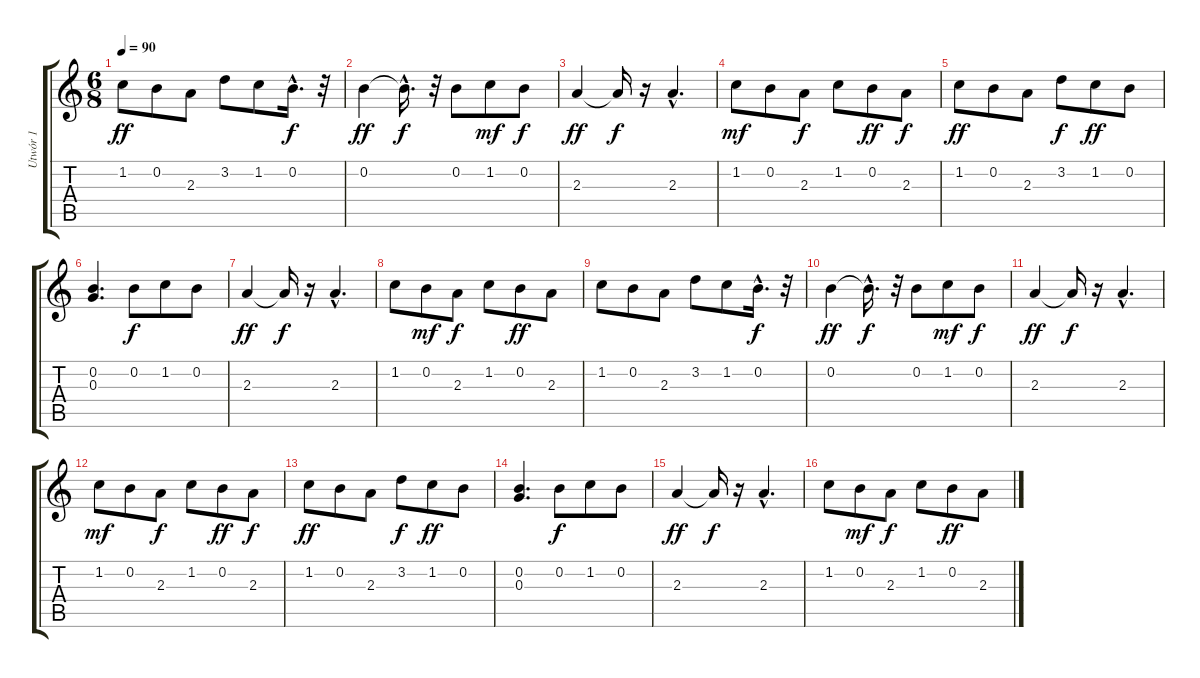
\track ("Utwór 1" "Utwór 1") {instrument overdrivenguitar}
\staff {score tabs}
\tuning (E4 B3 G3 D3 A2 E2) {hide}
\ts (6 8)
\tempo 90
\clef g2
\ks c
1.2.8{dy ff} 0.2.8 2.3.8 3.2.8 1.2.8 0.2{hac}.16{d dy f} r.32 |
0.2.4{dy ff} 0.2{hac t}.16{d dy f} r.32 0.2.8 1.2.8{dy mf} 0.2.8{dy f} |
2.3.4{dy ff} 2.3{t}.16{dy f} r.16 2.3{hac}.4{d} |
1.2.8{dy mf} 0.2.8 2.3.8{dy f} 1.2.8 0.2.8{dy ff} 2.3.8{dy f} |
1.2.8{dy ff} 0.2.8 2.3.8 3.2.8{dy f} 1.2.8{dy ff} 0.2.8 |
(0.2 0.3).4{d} 0.2.8{dy f} 1.2.8 0.2.8 |
2.3.4{dy ff} 2.3{t}.16{dy f} r.16 2.3{hac}.4{d} |
1.2.8 0.2.8{dy mf} 2.3.8{dy f} 1.2.8 0.2.8{dy ff} 2.3.8 |
1.2.8 0.2.8 2.3.8 3.2.8 1.2.8 0.2{hac}.16{d dy f} r.32 |
0.2.4{dy ff} 0.2{hac t}.16{d dy f} r.32 0.2.8 1.2.8{dy mf} 0.2.8{dy f} |
2.3.4{dy ff} 2.3{t}.16{dy f} r.16 2.3{hac}.4{d} |
1.2.8{dy mf} 0.2.8 2.3.8{dy f} 1.2.8 0.2.8{dy ff} 2.3.8{dy f} |
1.2.8{dy ff} 0.2.8 2.3.8 3.2.8{dy f} 1.2.8{dy ff} 0.2.8 |
(0.2 0.3).4{d} 0.2.8{dy f} 1.2.8 0.2.8 |
2.3.4{dy ff} 2.3{t}.16{dy f} r.16 2.3{hac}.4{d} |
1.2.8 0.2.8{dy mf} 2.3.8{dy f} 1.2.8 0.2.8{dy ff} 2.3.8
